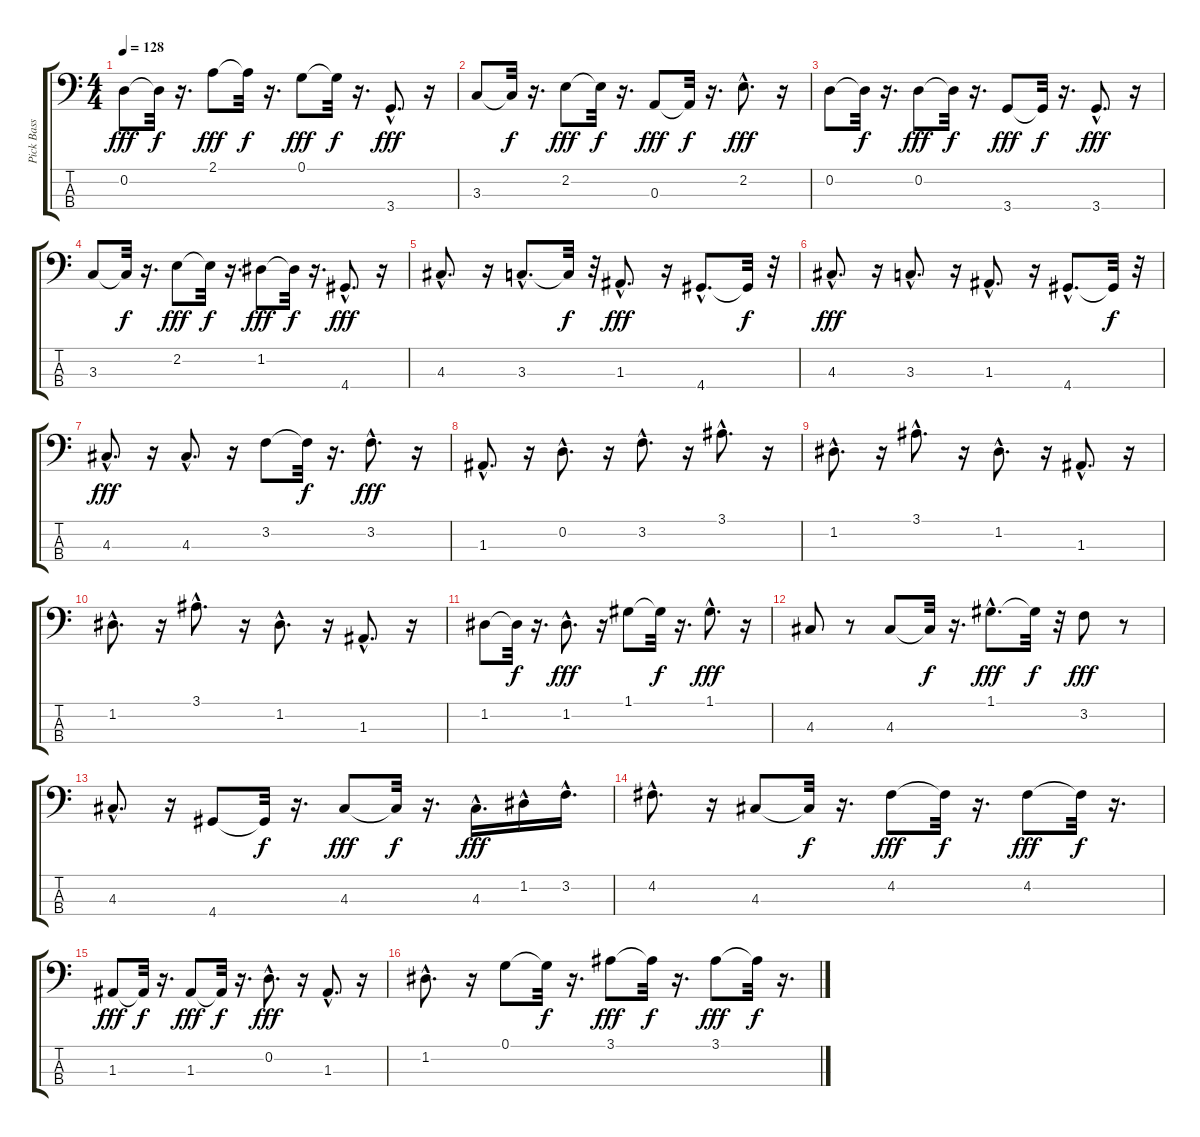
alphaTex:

\track ("Pick Bass" "Pick Bass") {instrument electricbasspick}
\staff {score tabs}
\tuning (G2 D2 A1 E1) {hide}
\ts (4 4)
\tempo 128
\clef f4
\ks c
0.2.8{dy fff} 0.2{t}.32{dy f} r.16{d} 2.1.8{dy fff} 2.1{t}.32{dy f} r.16{d} 0.1.8{dy fff} 0.1{t}.32{dy f} r.16{d} 3.4{hac}.8{d dy fff} r.16 |
3.3.8 3.3{t}.32{dy f} r.16{d} 2.2.8{dy fff} 2.2{t}.32{dy f} r.16{d} 0.3.8{dy fff} 0.3{t}.32{dy f} r.16{d} 2.2{hac}.8{d dy fff} r.16 |
0.2.8 0.2{t}.32{dy f} r.16{d} 0.2.8{dy fff} 0.2{t}.32{dy f} r.16{d} 3.4.8{dy fff} 3.4{t}.32{dy f} r.16{d} 3.4{hac}.8{d dy fff} r.16 |
3.3.8 3.3{t}.32{dy f} r.16{d} 2.2.8{dy fff} 2.2{t}.32{dy f} r.16{d} 1.2.8{dy fff} 1.2{t}.32{dy f} r.16{d} 4.4{hac}.8{d dy fff} r.16 |
4.3{hac}.8{d} r.16 3.3{hac}.8{d} 3.3{t}.32{dy f} r.32 1.3{hac}.8{d dy fff} r.16 4.4{hac}.8{d} 4.4{t}.32{dy f} r.32 |
4.3{hac}.8{d dy fff} r.16 3.3{hac}.8{d} r.16 1.3{hac}.8{d} r.16 4.4{hac}.8{d} 4.4{t}.32{dy f} r.32 |
4.3{hac}.8{d dy fff} r.16 4.3{hac}.8{d} r.16 3.2.8 3.2{t}.32{dy f} r.16{d} 3.2{hac}.8{d dy fff} r.16 |
1.3{hac}.8{d} r.16 0.2{hac}.8{d} r.16 3.2{hac}.8{d} r.16 3.1{hac}.8{d} r.16 |
1.2{hac}.8{d} r.16 3.1{hac}.8{d} r.16 1.2{hac}.8{d} r.16 1.3{hac}.8{d} r.16 |
1.2{hac}.8{d} r.16 3.1{hac}.8{d} r.16 1.2{hac}.8{d} r.16 1.3{hac}.8{d} r.16 |
1.2.8 1.2{t}.32{dy f} r.16{d} 1.2{hac}.8{d dy fff} r.16 1.1.8 1.1{t}.32{dy f} r.16{d} 1.1{hac}.8{d dy fff} r.16 |
4.3.8 r.8 4.3.8 4.3{t}.32{dy f} r.16{d} 1.1{hac}.8{d dy fff} 1.1{t}.32{dy f} r.32 3.2.8{dy fff} r.8 |
4.3{hac}.8{d} r.16 4.4.8 4.4{t}.32{dy f} r.16{d} 4.3.8{dy fff} 4.3{t}.32{dy f} r.16{d} 4.3{hac}.16{d dy fff} 1.2{hac}.16 3.2{hac}.16{d} |
4.2{hac}.8{d} r.16 4.3.8 4.3{t}.32{dy f} r.16{d} 4.2.8{dy fff} 4.2{t}.32{dy f} r.16{d} 4.2.8{dy fff} 4.2{t}.32{dy f} r.16{d} |
1.3.8{dy fff} 1.3{t}.32{dy f} r.16{d} 1.3.8{dy fff} 1.3{t}.32{dy f} r.16{d} 0.2{hac}.8{d dy fff} r.16 1.3{hac}.8{d} r.16 |
1.2{hac}.8{d} r.16 0.1.8 0.1{t}.32{dy f} r.16{d} 3.1.8{dy fff} 3.1{t}.32{dy f} r.16{d} 3.1.8{dy fff} 3.1{t}.32{dy f} r.16{d}
